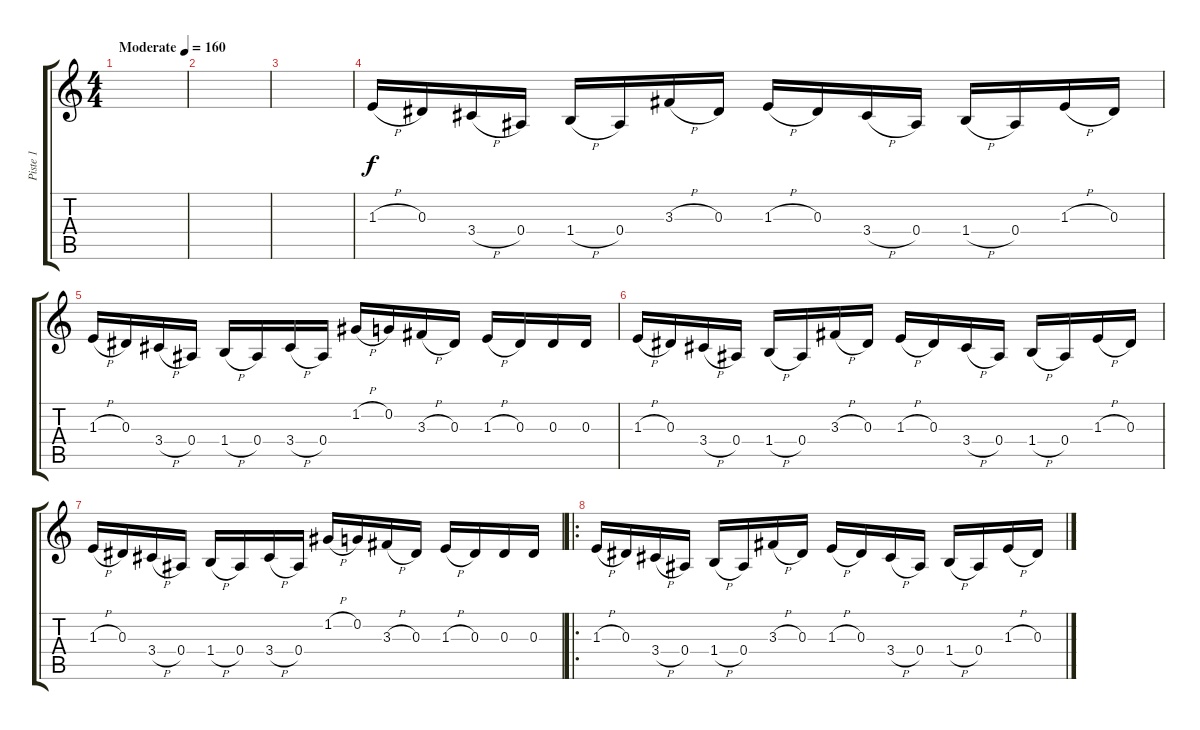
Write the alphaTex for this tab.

\track ("Piste 1" "Piste 1") {instrument distortionguitar}
\staff {score tabs}
\tuning (C4 G3 Eb3 Bb2 F2 C2) {hide}
\ts (4 4)
\tempo (160 "Moderate")
\clef g2
\ks c
|
|
|
1.3{h}.16 0.3.16 3.4{h}.16 0.4.16 1.4{h}.16 0.4.16 3.3{h}.16 0.3.16 1.3{h}.16 0.3.16 3.4{h}.16 0.4.16 1.4{h}.16 0.4.16 1.3{h}.16 0.3.16 |
1.3{h}.16 0.3.16 3.4{h}.16 0.4.16 1.4{h}.16 0.4.16 3.4{h}.16 0.4.16 1.2{h}.16 0.2.16 3.3{h}.16 0.3.16 1.3{h}.16 0.3.16 0.3.16 0.3.16 |
1.3{h}.16 0.3.16 3.4{h}.16 0.4.16 1.4{h}.16 0.4.16 3.3{h}.16 0.3.16 1.3{h}.16 0.3.16 3.4{h}.16 0.4.16 1.4{h}.16 0.4.16 1.3{h}.16 0.3.16 |
1.3{h}.16 0.3.16 3.4{h}.16 0.4.16 1.4{h}.16 0.4.16 3.4{h}.16 0.4.16 1.2{h}.16 0.2.16 3.3{h}.16 0.3.16 1.3{h}.16 0.3.16 0.3.16 0.3.16 |
\ro
1.3{h}.16 0.3.16 3.4{h}.16 0.4.16 1.4{h}.16 0.4.16 3.3{h}.16 0.3.16 1.3{h}.16 0.3.16 3.4{h}.16 0.4.16 1.4{h}.16 0.4.16 1.3{h}.16 0.3.16
